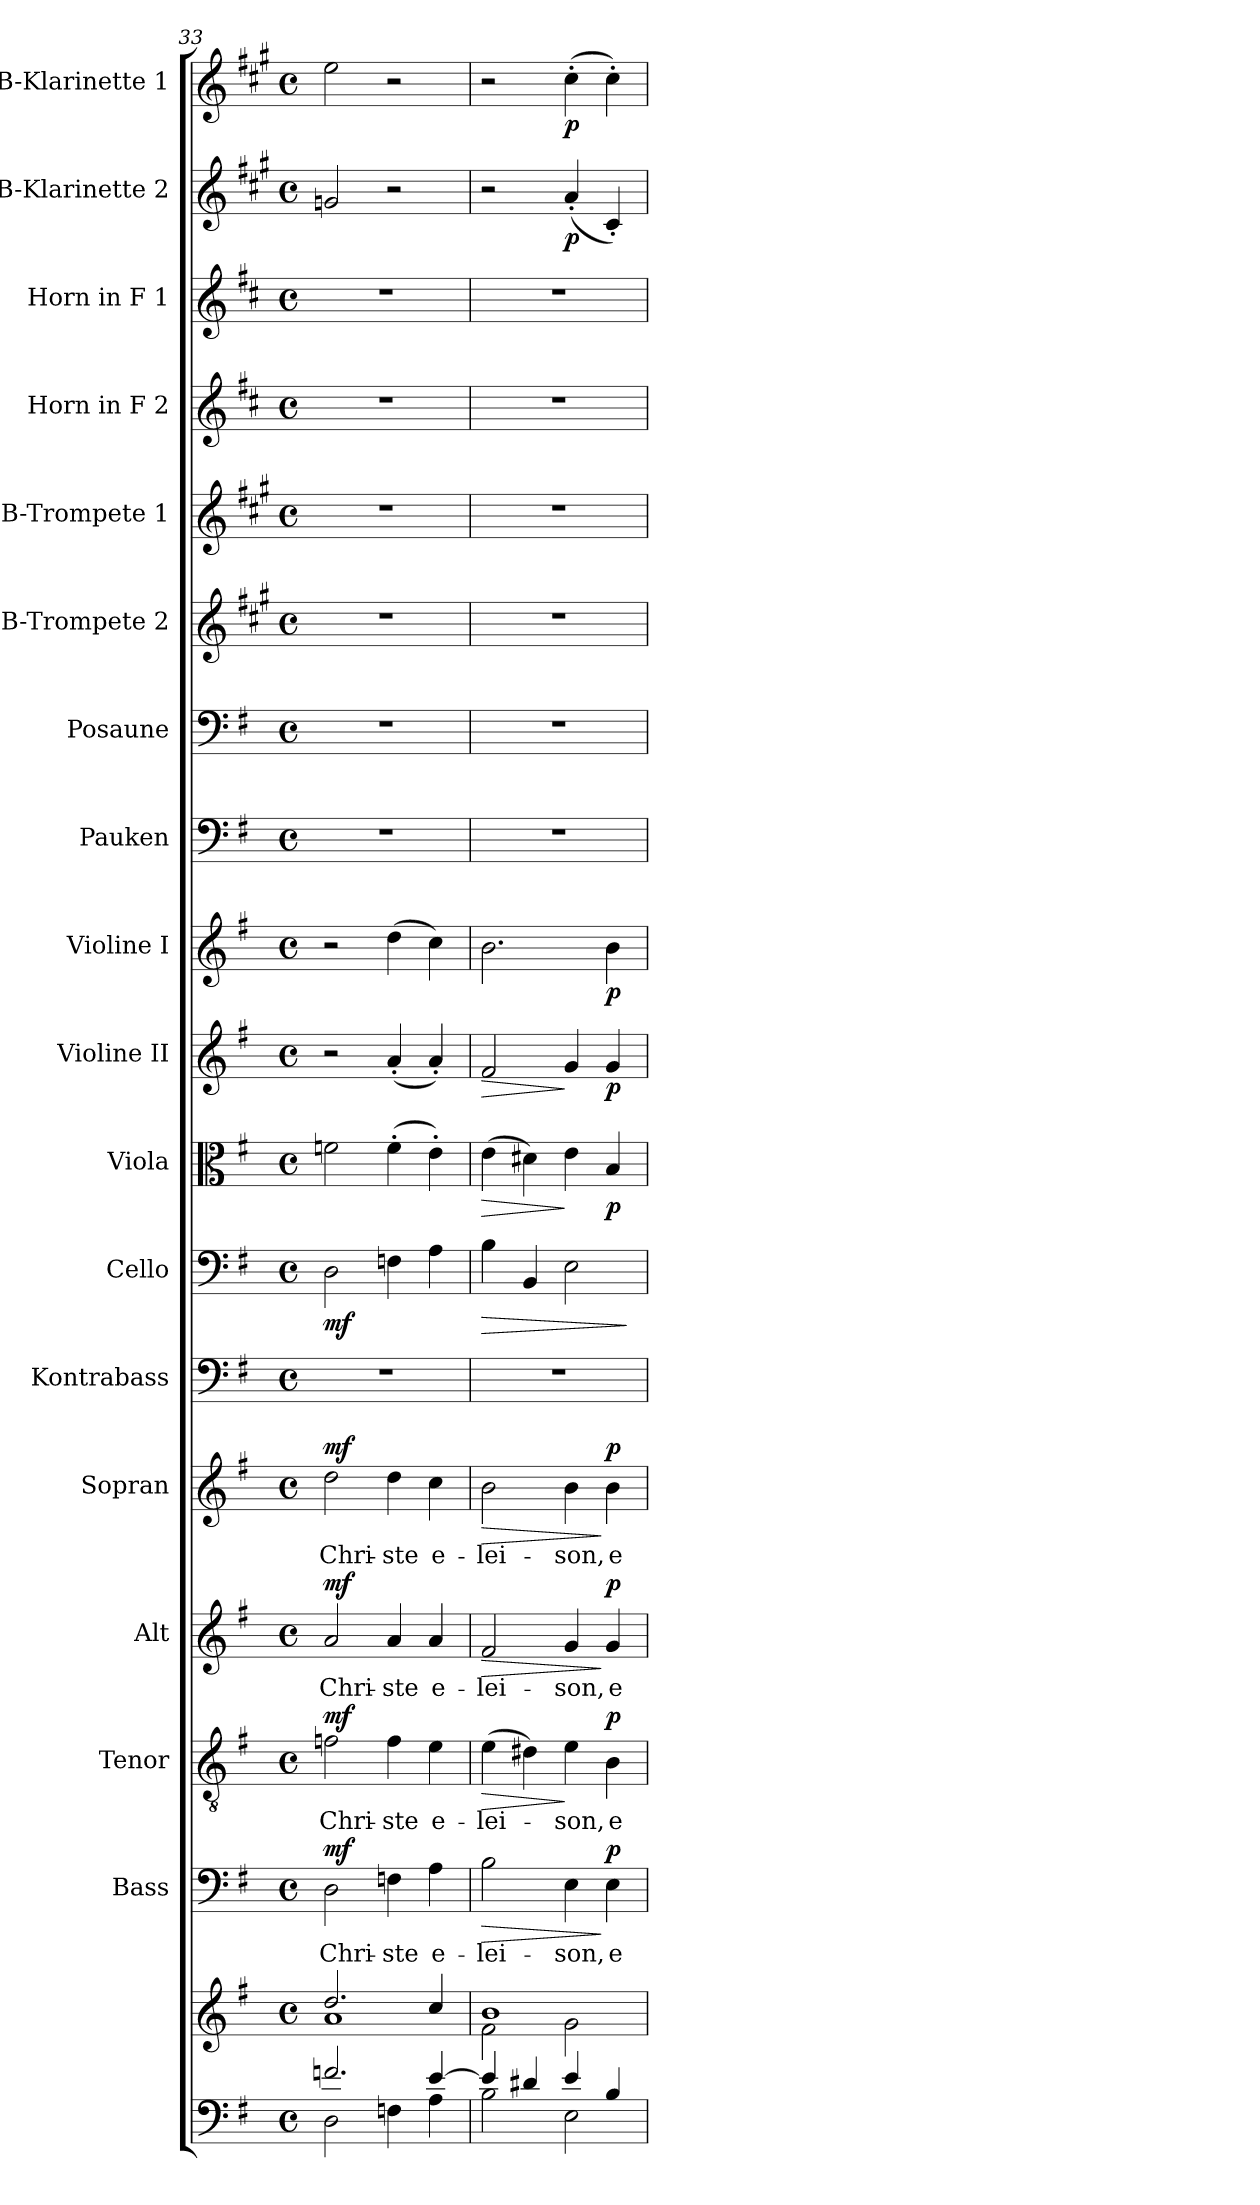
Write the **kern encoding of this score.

**kern	**kern	**kern	**text	**dynam	**kern	**text	**dynam	**kern	**text	**dynam	**kern	**text	**dynam	**kern	**kern	**dynam	**kern	**dynam	**kern	**dynam	**kern	**dynam	**kern	**kern	**kern	**kern	**kern	**kern	**kern	**dynam	**kern	**dynam
*part18	*part18	*part17	*part17	*part17	*part16	*part16	*part16	*part15	*part15	*part15	*part14	*part14	*part14	*part13	*part12	*part12	*part11	*part11	*part10	*part10	*part9	*part9	*part8	*part7	*part6	*part5	*part4	*part3	*part2	*part2	*part1	*part1
*staff19	*staff18	*staff17	*staff17	*staff17	*staff16	*staff16	*staff16	*staff15	*staff15	*staff15	*staff14	*staff14	*staff14	*staff13	*staff12	*staff12	*staff11	*staff11	*staff10	*staff10	*staff9	*staff9	*staff8	*staff7	*staff6	*staff5	*staff4	*staff3	*staff2	*staff2	*staff1	*staff1
*	*	*I"Bass	*	*	*I"Tenor	*	*	*I"Alt	*	*	*I"Sopran	*	*	*I"Kontrabass	*I"Cello	*	*I"Viola	*	*I"Violine II	*	*I"Violine I	*	*I"Pauken	*I"Posaune	*I"B-Trompete 2	*I"B-Trompete 1	*I"Horn in F 2	*I"Horn in F 1	*I"B-Klarinette 2	*	*I"B-Klarinette 1	*
*	*	*I'B.	*	*	*I'T.	*	*	*I'A.	*	*	*I'S.	*	*	*I'Kb.	*	*	*I'Vla.	*	*I'Vl. II	*	*I'Vl. I	*	*I'Pk.	*I'Pos.	*I'B Trp. 2	*I'B Trp. 1	*	*	*I'B Kl. 2	*	*I'B Kl. 1	*
*clefF4	*clefG2	*clefF4	*	*	*clefGv2	*	*	*clefG2	*	*	*clefG2	*	*	*clefF4	*clefF4	*	*clefC3	*	*clefG2	*	*clefG2	*	*clefF4	*clefF4	*clefG2	*clefG2	*clefG2	*clefG2	*clefG2	*	*clefG2	*
*	*	*	*	*	*	*	*	*	*	*	*	*	*	*ITrd7c12	*	*	*	*	*	*	*	*	*	*	*ITrd1c2	*ITrd1c2	*ITrd4c7	*ITrd4c7	*ITrd1c2	*	*ITrd1c2	*
*k[f#]	*k[f#]	*k[f#]	*	*	*k[f#]	*	*	*k[f#]	*	*	*k[f#]	*	*	*k[f#]	*k[f#]	*	*k[f#]	*	*k[f#]	*	*k[f#]	*	*k[f#]	*k[f#]	*k[f#]	*k[f#]	*k[f#]	*k[f#]	*k[f#]	*	*k[f#]	*
*G:	*G:	*G:	*	*	*G:	*	*	*G:	*	*	*G:	*	*	*G:	*G:	*	*G:	*	*G:	*	*G:	*	*G:	*G:	*G:	*G:	*G:	*G:	*G:	*	*G:	*
*M4/4	*M4/4	*M4/4	*	*	*M4/4	*	*	*M4/4	*	*	*M4/4	*	*	*M4/4	*M4/4	*	*M4/4	*	*M4/4	*	*M4/4	*	*M4/4	*M4/4	*M4/4	*M4/4	*M4/4	*M4/4	*M4/4	*	*M4/4	*
*met(c)	*met(c)	*met(c)	*	*	*met(c)	*	*	*met(c)	*	*	*met(c)	*	*	*met(c)	*met(c)	*	*met(c)	*	*met(c)	*	*met(c)	*	*met(c)	*met(c)	*met(c)	*met(c)	*met(c)	*met(c)	*met(c)	*	*met(c)	*
=33	=33	=33	=33	=33	=33	=33	=33	=33	=33	=33	=33	=33	=33	=33	=33	=33	=33	=33	=33	=33	=33	=33	=33	=33	=33	=33	=33	=33	=33	=33	=33	=33
*^	*^	*	*	*	*	*	*	*	*	*	*	*	*	*	*	*	*	*	*	*	*	*	*	*	*	*	*	*	*	*	*	*
!	!	!	!	!	!LO:LY:b	!LO:DY:a	!	!LO:LY:b	!LO:DY:a	!	!LO:LY:b	!LO:DY:a	!	!LO:LY:b	!LO:DY:a	!	!	!LO:DY:b	!	!	!	!	!	!	!	!	!	!	!	!	!	!	!	!
2.fn/	2D\	2.dd/	1a	2D\	Chri-	mf	2fn\	Chri-	mf	2a/	Chri-	mf	2dd\	Chri-	mf	1r	2D\	mf	2fn\	.	2r	.	2r	.	1r	1r	1r	1r	1r	1r	2fn/	.	2dd\	.
!	!	!	!	!	!LO:LY:b	!	!	!LO:LY:b	!	!	!LO:LY:b	!	!	!LO:LY:b	!	!	!	!	!	!	!	!	!	!	!	!	!	!	!	!	!	!	!	!
.	4Fn\	.	.	4Fn\	-ste	.	4f\	-ste	.	4a/	-ste	.	4dd\	-ste	.	.	4Fn\	.	(>4f'>\	.	(<4a'</	.	(>4dd\	.	.	.	.	.	.	.	2r	.	2r	.
!	!	!	!	!	!LO:LY:b	!	!	!LO:LY:b	!	!	!LO:LY:b	!	!	!LO:LY:b	!	!	!	!	!	!	!	!	!	!	!	!	!	!	!	!	!	!	!	!
[>4e/	4A\	4cc/	.	4A\	e-	.	4e\	e-	.	4a/	e-	.	4cc\	e-	.	.	4A\	.	4e'>\)	.	4a'</)	.	4cc\)	.	.	.	.	.	.	.	.	.	.	.
=34	=34	=34	=34	=34	=34	=34	=34	=34	=34	=34	=34	=34	=34	=34	=34	=34	=34	=34	=34	=34	=34	=34	=34	=34	=34	=34	=34	=34	=34	=34	=34	=34	=34	=34
!	!	!	!	!	!LO:LY:b	!LO:HP:b	!	!LO:LY:b	!LO:HP:b	!	!LO:LY:b	!LO:HP:b	!	!LO:LY:b	!LO:HP:b	!	!	!LO:HP:b	!	!LO:HP:b	!	!LO:HP:b	!	!	!	!	!	!	!	!	!	!	!	!
4e/]	2B\	1b	2f#\	2B\	-lei-	>	(>4e\	-lei-	>	2f#/	-lei-	>	2b\	-lei-	>	1r	4B\	>	(>4e\	>	2f#/	>	2.b\	.	1r	1r	1r	1r	1r	1r	2r	.	2r	.
4d#X/	.	.	.	.	.	.	4d#X\)	.	.	.	.	.	.	.	.	.	4BB/	.	4d#X\)	.	.	.	.	.	.	.	.	.	.	.	.	.	.	.
!	!	!	!	!	!LO:LY:b	!	!	!LO:LY:b	!	!	!LO:LY:b	!	!	!LO:LY:b	!	!	!	!	!	!	!	!	!	!	!	!	!	!	!	!	!	!LO:DY:b	!	!LO:DY:b
4e/	2E\	.	2g\	4E\	-son,	.	4e\	-son,	]	4g/	-son,	.	4b\	-son,	.	.	2E\	.	4e\	]	4g/	]	.	.	.	.	.	.	.	.	(<4g'</	p	(>4b'>\	p
!	!	!	!	!	!LO:LY:b	!LO:DY:n=1:a	!	!LO:LY:b	!LO:DY:a	!	!LO:LY:b	!LO:DY:n=1:a	!	!LO:LY:b	!LO:DY:n=1:a	!	!	!	!	!LO:DY:b	!	!LO:DY:b	!	!LO:DY:b	!	!	!	!	!	!	!	!	!	!
4B/	.	.	.	4E\	e-	] p	4B\	e-	p	4g/	e-	] p	4b\	e-	] p	.	.	.	4B/	p	4g/	p	4b\	p	.	.	.	.	.	.	4B'</)	.	4b'>\)	.
*v	*v	*	*	*	*	*	*	*	*	*	*	*	*	*	*	*	*	*	*	*	*	*	*	*	*	*	*	*	*	*	*	*	*	*
*	*v	*v	*	*	*	*	*	*	*	*	*	*	*	*	*	*	*	*	*	*	*	*	*	*	*	*	*	*	*	*	*	*	*
.	.	.	.	.	.	.	.	.	.	.	.	.	.	.	.	]	.	.	.	.	.	.	.	.	.	.	.	.	.	.	.	.
=	=	=	=	=	=	=	=	=	=	=	=	=	=	=	=	=	=	=	=	=	=	=	=	=	=	=	=	=	=	=	=	=
*-	*-	*-	*-	*-	*-	*-	*-	*-	*-	*-	*-	*-	*-	*-	*-	*-	*-	*-	*-	*-	*-	*-	*-	*-	*-	*-	*-	*-	*-	*-	*-	*-
